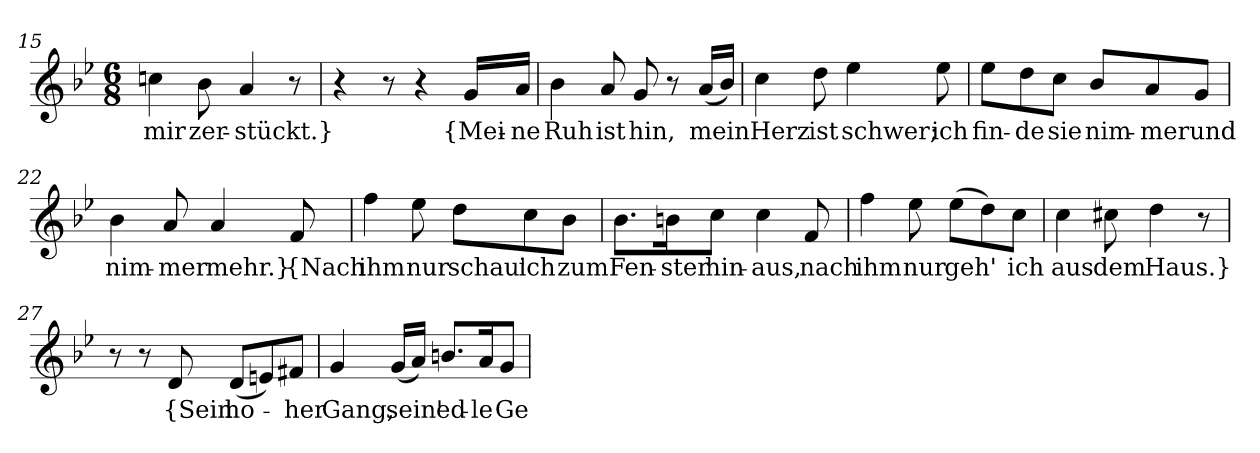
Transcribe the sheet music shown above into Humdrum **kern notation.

**kern	**text
*part1	*part1
*staff1	*staff1
*clefG2	*
*k[b-e-]	*
*M6/8	*
=15	=15
4ccn	mir
8b-	zer-
4a	-stückt.}
8r	.
=18	=18
4r	.
8r	.
4r	.
16g/LL	{Mei-
16a/JJ	-ne
=19	=19
4b-	Ruh
8a	ist
8g	hin,
8r	.
(16a/LL	mein
16b-/JJ)	.
=20	=20
4cc	Herz
8dd	ist
4ee-	schwer;
8ee-	ich
=21	=21
8ee-\L	fin-
8dd\	-de
8cc\J	sie
8b-/L	nim-
8a/	-mer
8g/J	und
=22	=22
4b-	nim-
8a	-mer
4a	mehr.}
8f	{Nach
=23	=23
4ff	ihm
8ee-	nur
8dd\L	schau'
8cc\	ich
8b-\J	zum
=24	=24
8.b-\L	Fen-
16bn\K	-ster
8cc\J	hin-
4cc	-aus,
8f	nach
=25	=25
4ff	ihm
8ee-	nur
(8ee-\L	geh'
8dd\)	.
8cc\J	ich
=26	=26
4cc	aus
8cc#X	dem
4dd	Haus.}
8r	.
=27	=27
8r	.
8r	.
8d	{Sein
(8d/L	ho-
8en/)	.
8f#X/J	-her
=28	=28
4g	Gang,
(16g/LL	sein'
16a/JJ)	.
8.bn/L	ed-
16a/K	-le
8g/J	Ge-
=	=
*-	*-
